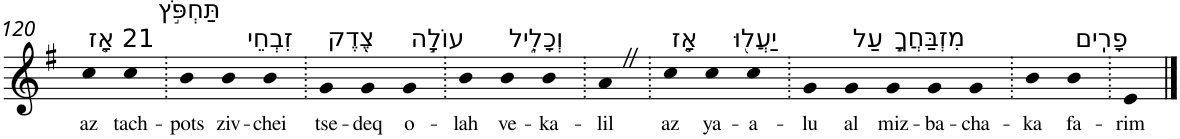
**kern	**text
*part1	*part1
*staff1	*staff1
*I"Piano	*
*I'Pno	*
!!LO:PB:g=z
*clefG2	*
*k[f#]	*
*G:	*
=120	=120
!LO:TX:a:t=21 אָ֤ז	!
!	!LO:LY:b
4cc	az
!LO:TX:a:t=תַּחְפֹּ֣ץ	!
!	!LO:LY:b
4cc	tach-
=121.	=121.
!	!LO:LY:b
4b	-pots
!LO:TX:a:t=זִבְחֵי	!
!	!LO:LY:b
4b	ziv-
!	!LO:LY:b
4b	-chei
=122.	=122.
!LO:TX:a:t=צֶ֭דֶק	!
!	!LO:LY:b
4g	tse-
!	!LO:LY:b
4g	-deq
!LO:TX:a:t=עוֹלָ֣ה	!
!	!LO:LY:b
4g	o-
=123.	=123.
!	!LO:LY:b
4b	-lah
!LO:TX:a:t=וְכָלִ֑יל	!
!	!LO:LY:b
4b	ve-
!	!LO:LY:b
4b	-ka-
=124.	=124.
!	!LO:LY:b
4aZ	-lil
=125.	=125.
!LO:TX:a:t=אָ֤ז	!
!	!LO:LY:b
4cc	az
!LO:TX:a:t=יַעֲל֖וּ	!
!	!LO:LY:b
4cc	ya-
!	!LO:LY:b
4cc	-a-
=126.	=126.
!	!LO:LY:b
4g	-lu
!LO:TX:a:t=עַל	!
!	!LO:LY:b
4g	al
!LO:TX:a:t=מִזְבַּחֲךָ֣	!
!	!LO:LY:b
4g	miz-
!	!LO:LY:b
4g	-ba-
!	!LO:LY:b
4g	-cha-
=127.	=127.
!	!LO:LY:b
4b	-ka
!LO:TX:a:t=פָרִֽים	!
!	!LO:LY:b
4b	fa-
=128.	=128.
!	!LO:LY:b
4e	-rim
==	==
*-	*-
